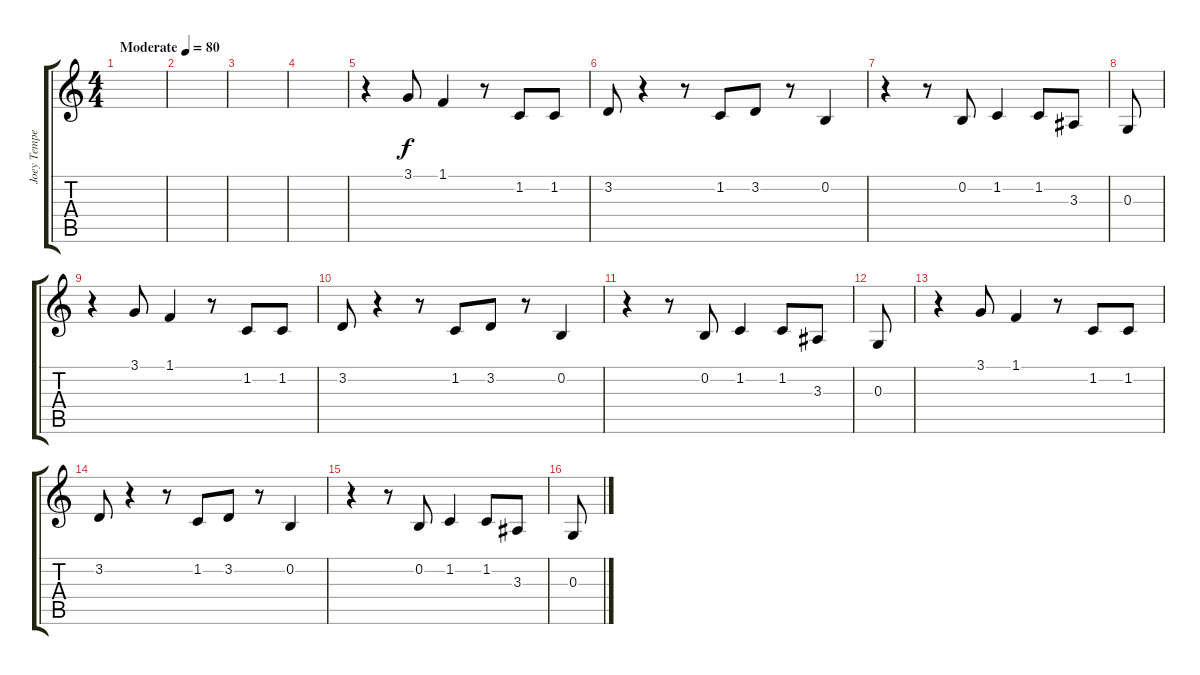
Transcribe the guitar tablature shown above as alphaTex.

\track ("Joey Tempest" "Joey Tempe") {instrument trombone}
\staff {score tabs}
\tuning (E4 B3 G3 D3 A2 E2) {hide}
\ts (4 4)
\tempo (80 "Moderate")
\clef g2
\ks c
|
|
|
|
r.4 3.1.8 1.1.4 r.8 1.2.8 1.2.8 |
3.2.8 r.4 r.8 1.2.8 3.2.8 r.8 0.2.4 |
r.4 r.8 0.2.8 1.2.4 1.2.8 3.3.8 |
0.3.8 |
r.4 3.1.8 1.1.4 r.8 1.2.8 1.2.8 |
3.2.8 r.4 r.8 1.2.8 3.2.8 r.8 0.2.4 |
r.4 r.8 0.2.8 1.2.4 1.2.8 3.3.8 |
0.3.8 |
r.4 3.1.8 1.1.4 r.8 1.2.8 1.2.8 |
3.2.8 r.4 r.8 1.2.8 3.2.8 r.8 0.2.4 |
r.4 r.8 0.2.8 1.2.4 1.2.8 3.3.8 |
0.3.8
